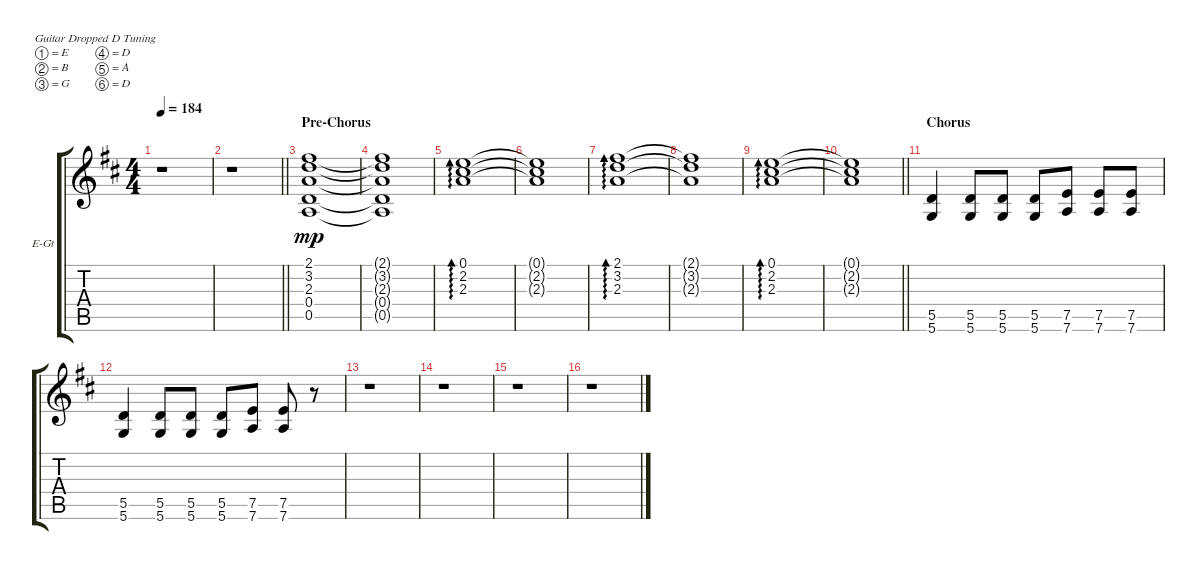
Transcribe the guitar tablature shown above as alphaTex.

\defaultSystemsLayout 4
\bracketExtendMode groupsimilarinstruments
\firstSystemTrackNameOrientation horizontal
\otherSystemsTrackNameOrientation horizontal
\track ("Guitar 2" "E-Gt") {instrument overdrivenguitar}
\staff {score tabs}
\tuning (E4 B3 G3 D3 A2 D2)
\ts (4 4)
\tempo 184
\clef g2
\ks d
r.1{dy mp} |
\barLineRight lightlight
r.1 |
\section ("" "Pre-Chorus")
(2.1 3.2 2.3 0.4 0.5).1 |
(2.1{t} 3.2{t} 2.3{t} 0.4{t} 0.5{t}).1 |
(0.1 2.2 2.3).1{ad 0} |
(2.3{t} 2.2{t} 0.1{t}).1 |
(2.1 3.2 2.3).1{ad 0} |
(2.3{t} 3.2{t} 2.1{t}).1 |
(0.1 2.2 2.3).1{ad 0} |
\barLineRight lightlight
(2.3{t} 2.2{t} 0.1{t}).1 |
\section ("" "Chorus")
(5.5 5.6).4 (5.5 5.6).8 (5.5 5.6).8 (5.5 5.6).8 (7.6 7.5).8 (7.6 7.5).8 (7.6 7.5).8 |
(5.5 5.6).4 (5.5 5.6).8 (5.5 5.6).8 (5.5 5.6).8 (7.6 7.5).8 (7.6 7.5).8 r.8 |
r.1 |
r.1 |
r.1 |
r.1
